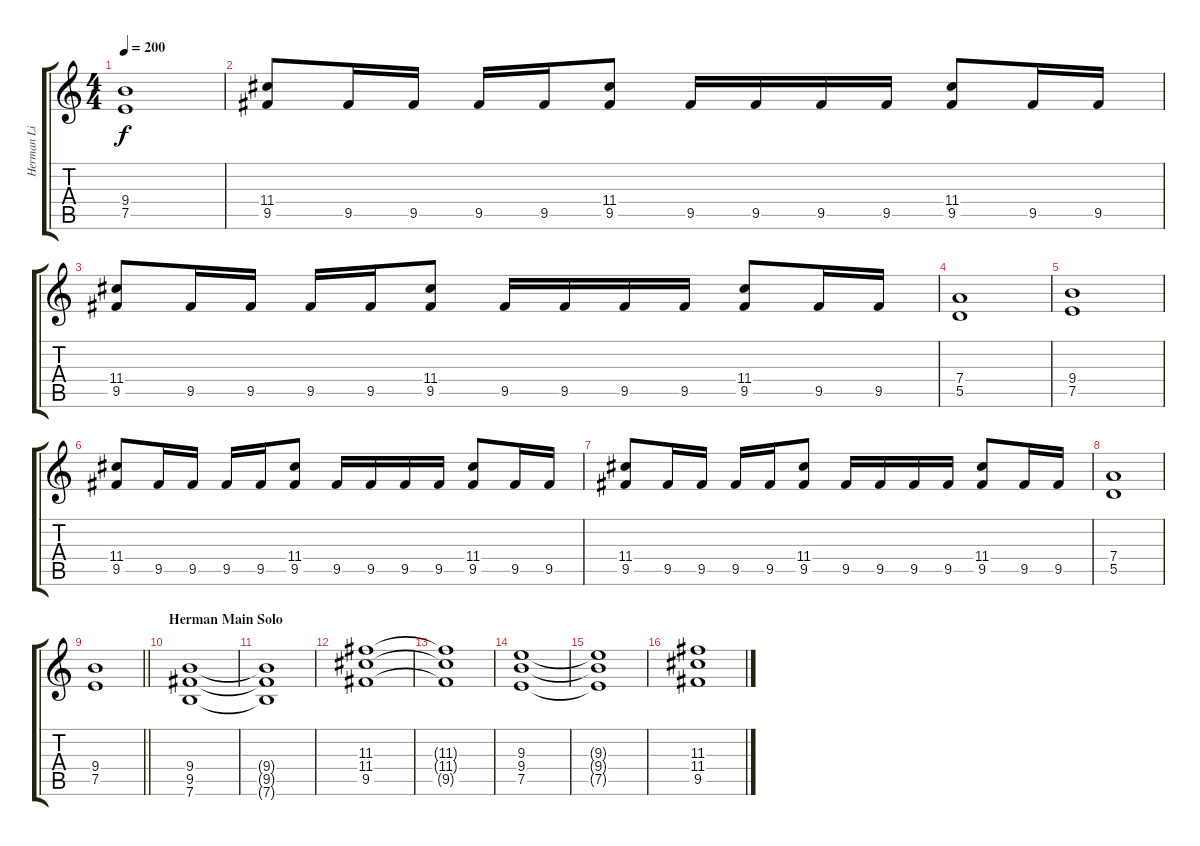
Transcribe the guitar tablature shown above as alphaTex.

\track ("Herman Li | Rhythm Gtr." "Herman Li ") {instrument overdrivenguitar}
\staff {score tabs}
\tuning (E4 B3 G3 D3 A2 E2) {hide}
\ts (4 4)
\tempo 200
\clef g2
\ks c
(9.4 7.5).1{dy f} |
(11.4 9.5).8 9.5.16 9.5.16 9.5.16 9.5.16 (11.4 9.5).8 9.5.16 9.5.16 9.5.16 9.5.16 (11.4 9.5).8 9.5.16 9.5.16 |
(11.4 9.5).8 9.5.16 9.5.16 9.5.16 9.5.16 (11.4 9.5).8 9.5.16 9.5.16 9.5.16 9.5.16 (11.4 9.5).8 9.5.16 9.5.16 |
(7.4 5.5).1 |
(9.4 7.5).1 |
(11.4 9.5).8 9.5.16 9.5.16 9.5.16 9.5.16 (11.4 9.5).8 9.5.16 9.5.16 9.5.16 9.5.16 (11.4 9.5).8 9.5.16 9.5.16 |
(11.4 9.5).8 9.5.16 9.5.16 9.5.16 9.5.16 (11.4 9.5).8 9.5.16 9.5.16 9.5.16 9.5.16 (11.4 9.5).8 9.5.16 9.5.16 |
(7.4 5.5).1 |
\barLineRight lightlight
(9.4 7.5).1 |
\section ("" "Herman Main Solo")
(9.4 9.5 7.6).1 |
(9.4{t} 9.5{t} 7.6{t}).1 |
(11.3 11.4 9.5).1 |
(11.3{t} 11.4{t} 9.5{t}).1 |
(9.3 9.4 7.5).1 |
(9.3{t} 9.4{t} 7.5{t}).1 |
(11.3 11.4 9.5).1
